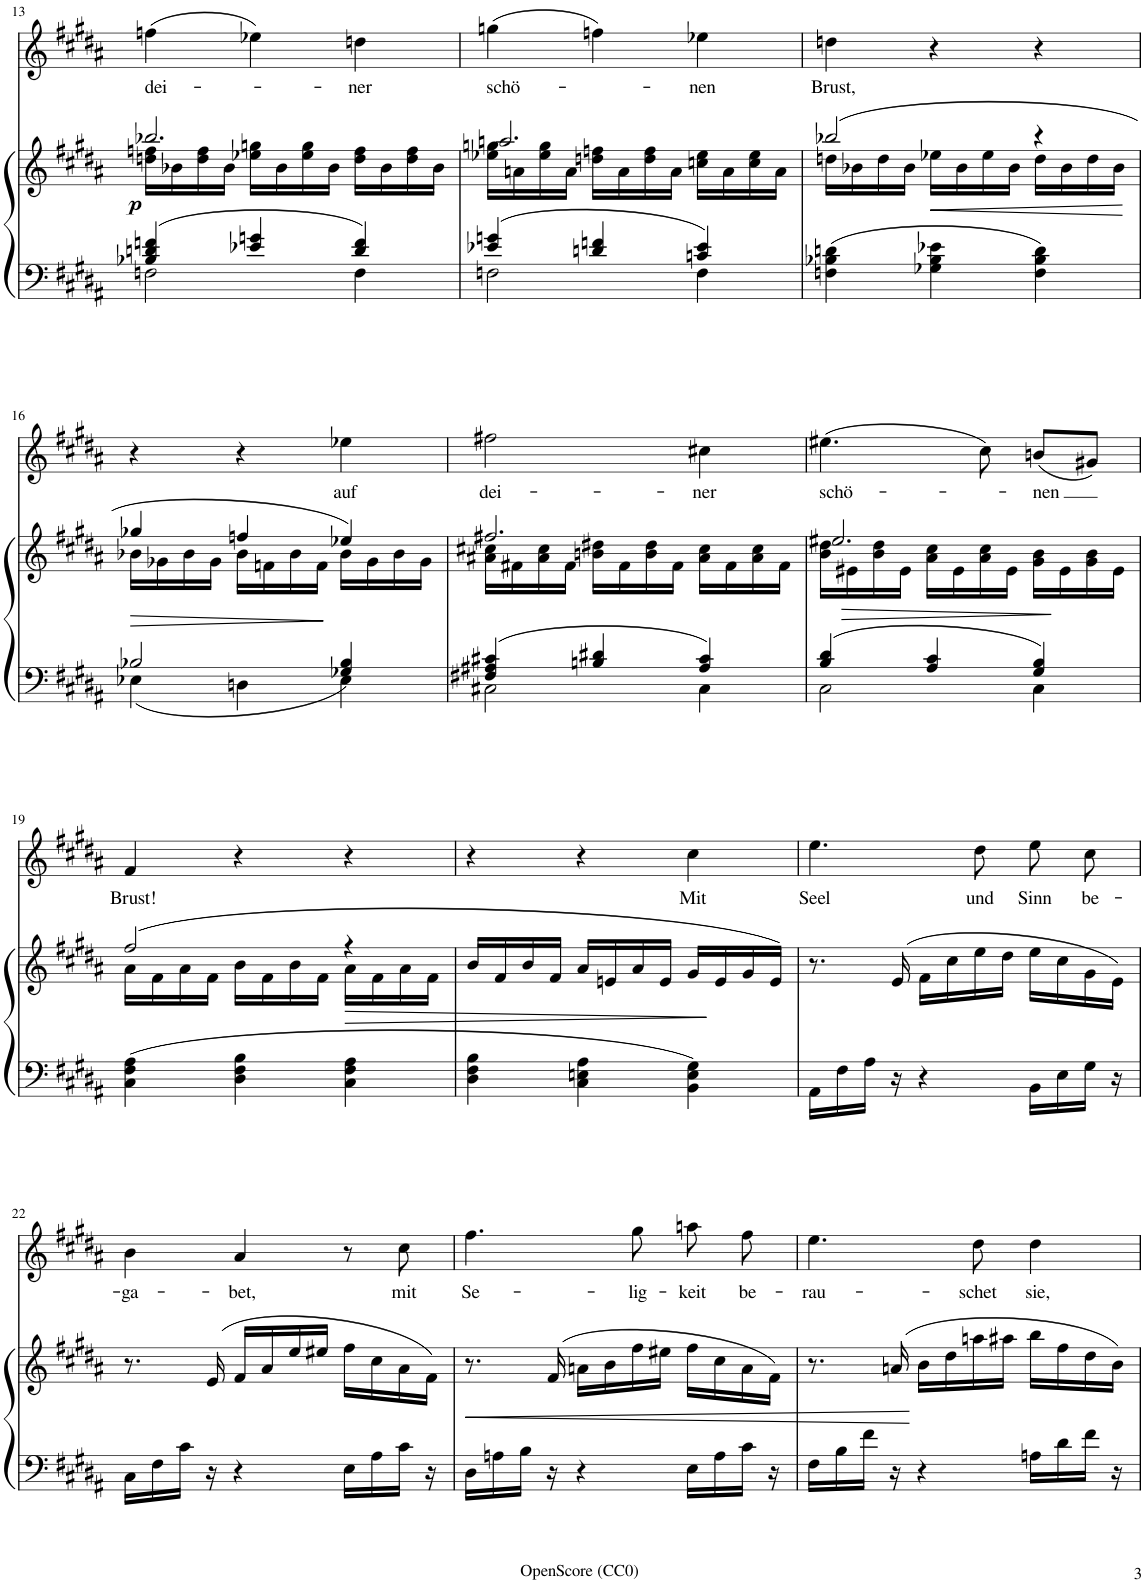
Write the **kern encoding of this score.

**kern	**kern	**dynam	**kern	**text
*part2	*part2	*part2	*part1	*part1
*staff3	*staff2	*staff2/3	*staff1	*staff1
*I"Pianoforte	*	*	*I"Singstimme Voice	*
*I'Pno	*	*	*	*
!!LO:PB:g=z
*clefF4	*clefG2	*	*clefG2	*
*k[f#c#g#d#a#]	*k[f#c#g#d#a#]	*	*k[f#c#g#d#a#]	*
*M3/4	*M3/4	*	*M3/4	*
=13	=13	=13	=13	=13
*^	*^	*	*	*
!	!	!	!	!LO:DY:b	!	!LO:LY:b
4B-X/ 4dn/ 4fn/	2Fn\	2.bb-X/	16ddn\ 16ffn\LL	p	(4ffn\	dei-
.	.	.	16b-X\	.	.	.
.	.	.	16dd\ 16ff\	.	.	.
.	.	.	16b-\JJ	.	.	.
4e-X/ 4gn/	.	.	16ee-X\ 16ggn\LL	.	4ee-X\)	.
.	.	.	16b-\	.	.	.
.	.	.	16ee-\ 16gg\	.	.	.
.	.	.	16b-\JJ	.	.	.
!	!	!	!	!	!	!LO:LY:b
4d/ 4f/	4F\	.	16dd\ 16ff\LL	.	4ddn\	-ner
.	.	.	16b-\	.	.	.
.	.	.	16dd\ 16ff\	.	.	.
.	.	.	16b-\JJ	.	.	.
=14	=14	=14	=14	=14	=14	=14
!	!	!	!	!	!	!LO:LY:b
4e-X/ 4gn/	2Fn\	2.aan/	16ee-X\ 16ggn\LL	.	(4ggn\	schö-
.	.	.	16an\	.	.	.
.	.	.	16ee-\ 16gg\	.	.	.
.	.	.	16a\JJ	.	.	.
4dn/ 4fn/	.	.	16ddn\ 16ffn\LL	.	4ffn\)	.
.	.	.	16a\	.	.	.
.	.	.	16dd\ 16ff\	.	.	.
.	.	.	16a\JJ	.	.	.
!	!	!	!	!	!	!LO:LY:b
4cn/ 4e-/	4F\	.	16ccn\ 16ee-\LL	.	4ee-X\	-nen
.	.	.	16a\	.	.	.
.	.	.	16cc\ 16ee-\	.	.	.
.	.	.	16a\JJ	.	.	.
*v	*v	*	*	*	*	*
=15	=15	=15	=15	=15	=15
!	!	!	!	!	!LO:LY:b
4Fn\ 4B-X\ 4dn\	(2bb-X/	16ddn\LL	.	4ddn\	Brust,
.	.	16b-X\	.	.	.
.	.	16dd\	.	.	.
.	.	16b-\JJ	.	.	.
!	!	!	!LO:HP:b	!	!
4G-X\ 4B-\ 4e-X\	.	16ee-X\LL	<	4r	.
.	.	16b-\	.	.	.
.	.	16ee-\	.	.	.
.	.	16b-\JJ	.	.	.
4F\ 4B-\ 4d\	4r	16dd\LL	.	4r	.
.	.	16b-\	.	.	.
.	.	16dd\	.	.	.
.	.	16b-\JJ	.	.	.
!!LO:LB:g=z
=16	=16	=16	=16	=16	=16
*^	*	*	*	*	*
!	!	!	!	!LO:HP:b	!	!
2B-X/	4E-X\	4gg-X/	16b-X\LL	>	4r	.
.	.	.	16g-X\	.	.	.
.	.	.	16b-\	.	.	.
.	.	.	16g-\JJ	.	.	.
.	4Dn\	4ffn/	16b-\LL	.	4r	.
.	.	.	16fn\	.	.	.
.	.	.	16b-\	.	.	.
.	.	.	16f\JJ	.	.	.
!	!	!	!	!	!	!LO:LY:b
4E-\	4G-X/ 4B-/	4ee-X/)	16b-\LL	[	4ee-X\	auf
.	.	.	16g-\	.	.	.
.	.	.	16b-\	.	.	.
.	.	.	16g-\JJ	.	.	.
=17	=17	=17	=17	=17	=17	=17
!	!	!	!	!	!	!LO:LY:b
4F#X/ 4A#X/ 4c#X/	2C#X\	2.ff#X/	16a#X\ 16cc#X\LL	.	2ff#X\	dei-
.	.	.	16f#X\	.	.	.
.	.	.	16a#\ 16cc#\	.	.	.
.	.	.	16f#\JJ	.	.	.
4Bn/ 4d#X/	.	.	16bn\ 16dd#X\LL	.	.	.
.	.	.	16f#\	.	.	.
.	.	.	16b\ 16dd#\	.	.	.
.	.	.	16f#\JJ	.	.	.
!	!	!	!	!	!	!LO:LY:b
4A#/ 4c#/	4C#\	.	16a#\ 16cc#\LL	.	4cc#X\	-ner
.	.	.	16f#\	.	.	.
.	.	.	16a#\ 16cc#\	.	.	.
.	.	.	16f#\JJ	.	.	.
=18	=18	=18	=18	=18	=18	=18
!	!	!	!	!LO:HP:b	!	!LO:LY:b
4B/ 4d#/	2C#\	2.ee#X/	16b\ 16dd#\LL	>	(4.ee#X\	schö-
.	.	.	16e#X\	.	.	.
.	.	.	16b\ 16dd#\	.	.	.
.	.	.	16e#\JJ	.	.	.
4A#/ 4c#/	.	.	16a#\ 16cc#\LL	.	.	.
.	.	.	16e#\	.	.	.
.	.	.	16a#\ 16cc#\	.	8cc#\)	.
.	.	.	16e#\JJ	.	.	.
!	!	!	!	!	!	!LO:LY:b
4G#/ 4B/	4C#\	.	16g#\ 16b\LL	.	(8bn/L	-nen
.	.	.	16e#\	]	.	.
.	.	.	16g#\ 16b\	.	8g#X/J)	.
.	.	.	16e#\JJ	.	.	.
*v	*v	*	*	*	*	*
!!LO:LB:g=z
=19	=19	=19	=19	=19	=19
!	!	!	!	!	!LO:LY:b
4C#\ 4F#\ 4A#\	(2ff#/	16a#\LL	.	4f#/	Brust!
.	.	16f#\	.	.	.
.	.	16a#\	.	.	.
.	.	16f#\JJ	.	.	.
4D#\ 4F#\ 4B\	.	16b\LL	.	4r	.
.	.	16f#\	.	.	.
.	.	16b\	.	.	.
.	.	16f#\JJ	.	.	.
!	!	!	!LO:HP:b	!	!
4C#\ 4F#\ 4A#\	4r	16a#\LL	>	4r	.
.	.	16f#\	.	.	.
.	.	16a#\	.	.	.
.	.	16f#\JJ	.	.	.
*	*v	*v	*	*	*
=20	=20	=20	=20	=20
4D#\ 4F#\ 4B\	16b/LL	.	4r	.
.	16f#/	.	.	.
.	16b/	.	.	.
.	16f#/JJ	.	.	.
4C#\ 4En\ 4A#\	16a#/LL	.	4r	.
.	16en/	.	.	.
.	16a#/	.	.	.
.	16e/JJ	.	.	.
!	!	!	!	!LO:LY:b
4BB\ 4E\ 4G#\	16g#/LL	.	4cc#\	Mit
.	16e/	]	.	.
.	16g#/	.	.	.
.	16e/JJ)	.	.	.
=21	=21	=21	=21	=21
!	!	!	!	!LO:LY:b
16AA#\LL	8.r	.	4.ee\	Seel
16F#\	.	.	.	.
16A#\JJ	.	.	.	.
16r	(16e/	.	.	.
4r	16f#\LL	.	.	.
.	16cc#\	.	.	.
!	!	!	!	!LO:LY:b
.	16ee\	.	8dd#\	und
.	16dd#\JJ	.	.	.
!	!	!	!	!LO:LY:b
16BB\LL	16ee\LL	.	8ee\	Sinn
16E\	16cc#\	.	.	.
!	!	!	!	!LO:LY:b
16G#\JJ	16g#\	.	8cc#\	be-
16r	16e\JJ)	.	.	.
!!LO:LB:g=z
=22	=22	=22	=22	=22
!	!	!	!	!LO:LY:b
16C#\LL	8.r	.	4b\	-ga-
16F#\	.	.	.	.
16c#\JJ	.	.	.	.
16r	(16e/	.	.	.
!	!	!	!	!LO:LY:b
4r	16f#/LL	.	4a#/	-bet,
.	16a#/	.	.	.
.	16ee/	.	.	.
.	16ee#X/JJ	.	.	.
16E\LL	16ff#\LL	.	8r	.
16A#\	16cc#\	.	.	.
!	!	!	!	!LO:LY:b
16c#\JJ	16a#\	.	8cc#\	mit
16r	16f#\JJ)	.	.	.
=23	=23	=23	=23	=23
!	!	!	!	!LO:LY:b
16D#\LL	8.r	.	4.ff#\	Se-
16An\	.	.	.	.
16B\JJ	.	.	.	.
16r	(16f#/	.	.	.
4r	16an\LL	.	.	.
.	16b\	.	.	.
!	!	!	!	!LO:LY:b
.	16ff#\	.	8gg#\	-lig-
.	16ee#X\JJ	.	.	.
!	!	!	!	!LO:LY:b
16E\LL	16ff#\LL	.	8aan\	-keit
16A\	16cc#\	.	.	.
!	!	!	!	!LO:LY:b
16c#\JJ	16a\	.	8ff#\	be-
16r	16f#\JJ)	.	.	.
=24	=24	=24	=24	=24
!	!	!	!	!LO:LY:b
16F#\LL	8.r	.	4.ee\	-rau-
16B\	.	.	.	.
16f#\JJ	.	.	.	.
16r	(16an/	.	.	.
4r	16b\LL	]	.	.
.	16dd#\	.	.	.
!	!	!	!	!LO:LY:b
.	16aan\	.	8dd#\	-schet
.	16aa#X\JJ	.	.	.
!	!	!	!	!LO:LY:b
16An\LL	16bb\LL	.	4dd#\	sie,
16d#\	16ff#\	.	.	.
16f#\JJ	16dd#\	.	.	.
16r	16b\JJ)	.	.	.
=	=	=	=	=
*-	*-	*-	*-	*-
